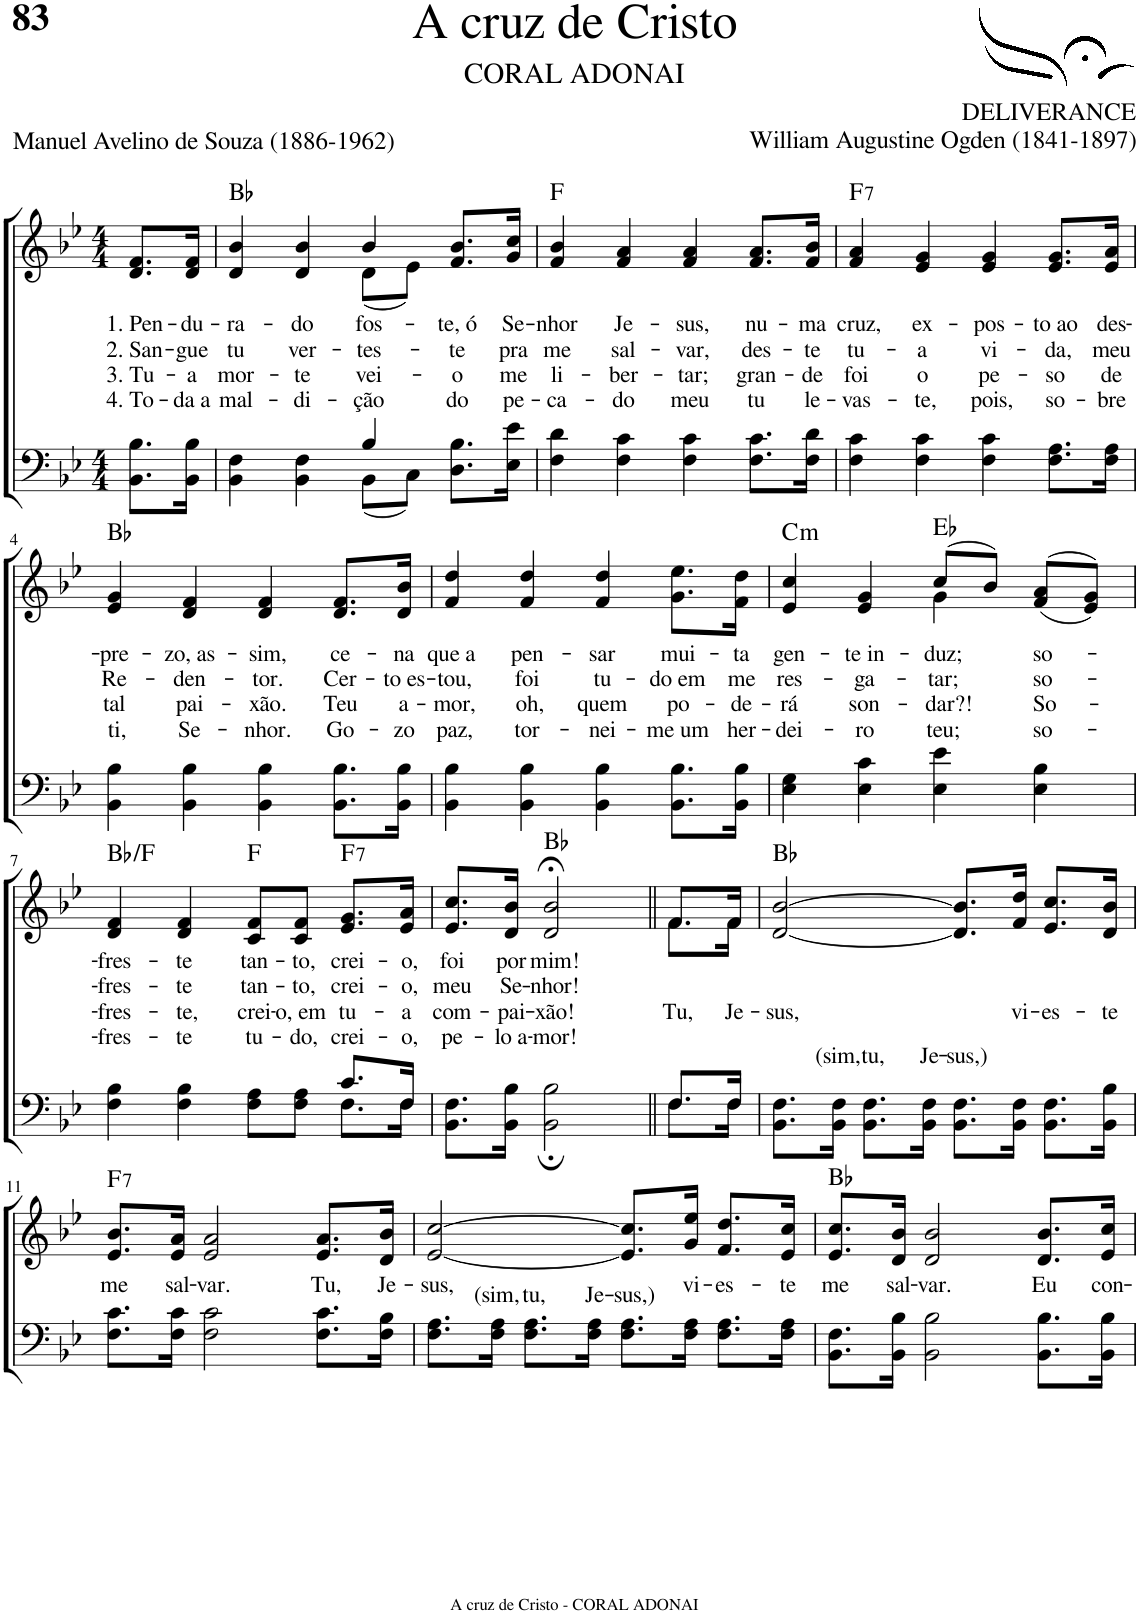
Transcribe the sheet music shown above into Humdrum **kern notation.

**kern	**text	**kern	**text	**text	**text	**text	**harte
*part2	*part2	*part1	*part1	*part1	*part1	*part1	*part1
*staff2	*staff2	*staff1	*staff1	*staff1	*staff1	*staff1	*
*I"Barítono	*	*I"Soprano	*	*	*	*	*
*clefF4	*	*clefG2	*	*	*	*	*
*k[b-e-]	*	*k[b-e-]	*	*	*	*	*
*M4/4	*	*M4/4	*	*	*	*	*
=	=	=	=	=	=	=	=
!	!	!	!LO:LY:b	!LO:LY:b	!LO:LY:b	!LO:LY:b	!
8.BB-\ 8.B-\L	.	8.d/ 8.f/L	1. Pen-	2. San-	3. Tu-	4. To-	.
!	!	!	!LO:LY:b	!LO:LY:b	!LO:LY:b	!LO:LY:b	!
16BB-\ 16B-\Jk	.	16d/ 16f/Jk	-du-	-gue	-a	-da a	.
=1	=1	=1	=1	=1	=1	=1	=1
*^	*	*	*	*	*	*	*
!	!	!	!	!LO:LY:b	!LO:LY:b	!LO:LY:b	!LO:LY:b	!LO:H:kt=N.C.
*	*	*	*^	*	*	*	*	*
4BB-\ 4F\	2ryy	.	4d/ 4b-/	2ryy	-ra-	tu	mor-	mal-	N
!	!	!	!	!	!LO:LY:b	!LO:LY:b	!LO:LY:b	!LO:LY:b	!
4BB-\ 4F\	.	.	4d/ 4b-/	.	-do	ver-	-te	-di-	.
!	!	!	!	!	!LO:LY:b	!LO:LY:b	!LO:LY:b	!LO:LY:b	!
4B-/	(8BB-\L	.	4b-/	(8d\L	fos-	-tes-	vei-	-ção	.
.	8C\J)	.	.	8e-\J)	.	.	.	.	.
!	!	!	!	!	!LO:LY:b	!LO:LY:b	!LO:LY:b	!LO:LY:b	!
8.D\ 8.B-\L	4ryy	.	8.f/ 8.b-/L	4ryy	-te, ó	-te	-o	do	.
!	!	!	!	!	!LO:LY:b	!LO:LY:b	!LO:LY:b	!LO:LY:b	!
16E-\ 16e-\Jk	.	.	16g/ 16cc/Jk	.	Se-	pra	me	pe-	.
*v	*v	*	*	*	*	*	*	*	*
*	*	*v	*v	*	*	*	*	*
=2	=2	=2	=2	=2	=2	=2	=2
!	!	!	!LO:LY:b	!LO:LY:b	!LO:LY:b	!LO:LY:b	!LO:H:kt=N.C.
4F\ 4d\	.	4f/ 4b-/	-nhor	me	li-	-ca-	N
!	!	!	!LO:LY:b	!LO:LY:b	!LO:LY:b	!LO:LY:b	!
4F\ 4c\	.	4f/ 4a/	Je-	sal-	-ber-	-do	.
!	!	!	!LO:LY:b	!LO:LY:b	!LO:LY:b	!LO:LY:b	!
4F\ 4c\	.	4f/ 4a/	-sus,	-var,	-tar;	meu	.
!	!	!	!LO:LY:b	!LO:LY:b	!LO:LY:b	!LO:LY:b	!
8.F\ 8.c\L	.	8.f/ 8.a/L	nu-	des-	gran-	tu	.
!	!	!	!LO:LY:b	!LO:LY:b	!LO:LY:b	!LO:LY:b	!
16F\ 16d\Jk	.	16f/ 16b-/Jk	-ma	-te	-de	le-	.
=3	=3	=3	=3	=3	=3	=3	=3
!	!	!	!LO:LY:b	!LO:LY:b	!LO:LY:b	!LO:LY:b	!LO:H:kt=7
4F\ 4c\	.	4f/ 4a/	cruz,	tu-	foi	-vas-	F:7
!	!	!	!LO:LY:b	!LO:LY:b	!LO:LY:b	!LO:LY:b	!
4F\ 4c\	.	4e-/ 4g/	ex-	-a	o	-te,	.
!	!	!	!LO:LY:b	!LO:LY:b	!LO:LY:b	!LO:LY:b	!
4F\ 4c\	.	4e-/ 4g/	-pos-	vi-	pe-	pois,	.
!	!	!	!LO:LY:b	!LO:LY:b	!LO:LY:b	!LO:LY:b	!
8.F\ 8.A\L	.	8.e-/ 8.g/L	-to ao	-da,	-so	so-	.
!	!	!	!LO:LY:b	!LO:LY:b	!LO:LY:b	!LO:LY:b	!
16F\ 16A\Jk	.	16e-/ 16a/Jk	des-	meu	de	-bre	.
!!LO:LB:g=z
=4	=4	=4	=4	=4	=4	=4	=4
!	!	!	!LO:LY:b	!LO:LY:b	!LO:LY:b	!LO:LY:b	!LO:H:kt=N.C.
4BB-\ 4B-\	.	4e-/ 4g/	-pre-	Re-	tal	ti,	N
!	!	!	!LO:LY:b	!LO:LY:b	!LO:LY:b	!LO:LY:b	!
4BB-\ 4B-\	.	4d/ 4f/	-zo, as-	-den-	pai-	Se-	.
!	!	!	!LO:LY:b	!LO:LY:b	!LO:LY:b	!LO:LY:b	!
4BB-\ 4B-\	.	4d/ 4f/	-sim,	-tor.	-xão.	-nhor.	.
!	!	!	!LO:LY:b	!LO:LY:b	!LO:LY:b	!LO:LY:b	!
8.BB-\ 8.B-\L	.	8.d/ 8.f/L	ce-	Cer-	Teu	Go-	.
!	!	!	!LO:LY:b	!LO:LY:b	!LO:LY:b	!LO:LY:b	!
16BB-\ 16B-\Jk	.	16d/ 16b-/Jk	-na	-to es-	a-	-zo	.
=5	=5	=5	=5	=5	=5	=5	=5
!	!	!	!LO:LY:b	!LO:LY:b	!LO:LY:b	!LO:LY:b	!
4BB-\ 4B-\	.	4f/ 4dd/	que a	-tou,	-mor,	paz,	.
!	!	!	!LO:LY:b	!LO:LY:b	!LO:LY:b	!LO:LY:b	!
4BB-\ 4B-\	.	4f/ 4dd/	pen-	foi	oh,	tor-	.
!	!	!	!LO:LY:b	!LO:LY:b	!LO:LY:b	!LO:LY:b	!
4BB-\ 4B-\	.	4f/ 4dd/	-sar	tu-	quem	-nei-	.
!	!	!	!LO:LY:b	!LO:LY:b	!LO:LY:b	!LO:LY:b	!
8.BB-\ 8.B-\L	.	8.g\ 8.ee-\L	mui-	-do em	po-	-me um	.
!	!	!	!LO:LY:b	!LO:LY:b	!LO:LY:b	!LO:LY:b	!
16BB-\ 16B-\Jk	.	16f\ 16dd\Jk	-ta	me	-de-	her-	.
=6	=6	=6	=6	=6	=6	=6	=6
!	!	!	!LO:LY:b	!LO:LY:b	!LO:LY:b	!LO:LY:b	!LO:H:kt=m
*	*	*^	*	*	*	*	*
4E-\ 4G\	.	4e-/ 4cc/	2ryy	gen-	res-	-rá	-dei-	C:min
!	!	!	!	!LO:LY:b	!LO:LY:b	!LO:LY:b	!LO:LY:b	!
4E-\ 4c\	.	4e-/ 4g/	.	-te in-	-ga-	son-	-ro	.
!	!	!	!	!LO:LY:b	!LO:LY:b	!LO:LY:b	!LO:LY:b	!LO:H:kt=N.C.
4E-\ 4e-\	.	(8cc/L	4g\	-duz;	-tar;	-dar?!	teu;	N
.	.	8b-/J)	.	.	.	.	.	.
!	!	!	!	!LO:LY:b	!LO:LY:b	!LO:LY:b	!LO:LY:b	!
4E-\ 4B-\	.	(>(8f/ 8a/L	4ryy	so-	so-	So-	so-	.
.	.	8e-/ 8g/J))	.	.	.	.	.	.
*	*	*v	*v	*	*	*	*	*
!!LO:LB:g=z
=7	=7	=7	=7	=7	=7	=7	=7
*^	*	*	*	*	*	*	*
!	!	!	!	!LO:LY:b	!LO:LY:b	!LO:LY:b	!LO:LY:b	!LO:H:kt=N.C.
4F\ 4B-\	2.ryy	.	4d/ 4f/	-fres-	-fres-	-fres-	-fres-	N
!	!	!	!	!LO:LY:b	!LO:LY:b	!LO:LY:b	!LO:LY:b	!
4F\ 4B-\	.	.	4d/ 4f/	-te	-te	-te,	-te	.
!	!	!	!	!LO:LY:b	!LO:LY:b	!LO:LY:b	!LO:LY:b	!LO:H:kt=N.C.
8F\ 8A\L	.	.	8c/ 8f/L	tan-	tan-	crei-	tu-	N
!	!	!	!	!LO:LY:b	!LO:LY:b	!LO:LY:b	!LO:LY:b	!
8F\ 8A\J	.	.	8c/ 8f/J	-to,	-to,	-o, em	-do,	.
!	!	!	!	!LO:LY:b	!LO:LY:b	!LO:LY:b	!LO:LY:b	!LO:H:kt=7
8.c/L	8.F\L	.	8.e-/ 8.g/L	crei-	crei-	tu-	crei-	F:7
!	!	!	!	!LO:LY:b	!LO:LY:b	!LO:LY:b	!LO:LY:b	!
16F/Jk	16F\Jk	.	16e-/ 16a/Jk	-o,	-o,	-a	-o,	.
=8	=8	=8	=8	=8	=8	=8	=8	=8
!	!	!	!	!LO:LY:b	!LO:LY:b	!LO:LY:b	!LO:LY:b	!
*v	*v	*	*	*	*	*	*	*
8.BB-\ 8.F\L	.	8.e-/ 8.cc/L	foi	meu	com-	pe-	.
!	!	!	!LO:LY:b	!LO:LY:b	!LO:LY:b	!LO:LY:b	!
16BB-\ 16B-\Jk	.	16d/ 16b-/Jk	por	Se-	-pai-	-lo a-	.
!	!	!	!LO:LY:b	!LO:LY:b	!LO:LY:b	!LO:LY:b	!LO:H:kt=N.C.
2BB-\; 2B-\;	.	2d/;< 2b-/;<	mim!	-nhor!	-xão!	-mor!	N
=9||	=9||	=9||	=9||	=9||	=9||	=9||	=9||
*^	*	*	*	*	*	*	*
!	!	!	!	!	!	!LO:LY:b	!	!
*	*	*	*^	*	*	*	*	*
8.F/L	8.F\L	.	8.f/L	8.f\L	.	.	Tu,	.	.
!	!	!	!	!	!	!	!LO:LY:b	!	!
16F/Jk	16F\Jk	.	16f/Jk	16f\Jk	.	.	Je-	.	.
=10	=10	=10	=10	=10	=10	=10	=10	=10	=10
!	!	!	!	!	!	!	!LO:LY:b	!	!LO:H:kt=N.C.
*v	*v	*	*	*	*	*	*	*	*
*	*	*v	*v	*	*	*	*	*
8.BB-\ 8.F\L	.	[2d/ [2b-/	.	.	-sus,	.	N
!	!LO:LY:a	!	!	!	!	!	!
16BB-\ 16F\Jk	(sim,	.	.	.	.	.	.
!	!LO:LY:a	!	!	!	!	!	!
8.BB-\ 8.F\L	tu,	.	.	.	.	.	.
!	!LO:LY:a	!	!	!	!	!	!
16BB-\ 16F\Jk	Je-	.	.	.	.	.	.
!	!LO:LY:a	!	!	!	!	!	!
8.BB-\ 8.F\L	-sus,)	8.d/] 8.b-/]L	.	.	.	.	.
!	!	!	!	!	!LO:LY:b	!	!
16BB-\ 16F\Jk	.	16f/ 16dd/Jk	.	.	vi-	.	.
!	!	!	!	!	!LO:LY:b	!	!
8.BB-\ 8.F\L	.	8.e-/ 8.cc/L	.	.	-es-	.	.
!	!	!	!	!	!LO:LY:b	!	!
16BB-\ 16B-\Jk	.	16d/ 16b-/Jk	.	.	-te	.	.
!!LO:LB:g=z
=11	=11	=11	=11	=11	=11	=11	=11
!	!	!	!LO:LY:b	!	!	!	!LO:H:kt=7
8.F\ 8.c\L	.	8.e-/ 8.b-/L	me	.	.	.	F:7
!	!	!	!LO:LY:b	!	!	!	!
16F\ 16c\Jk	.	16e-/ 16a/Jk	sal-	.	.	.	.
!	!	!	!LO:LY:b	!	!	!	!
2F\ 2c\	.	2e-/ 2a/	-var.	.	.	.	.
!	!	!	!LO:LY:b	!	!	!	!
8.F\ 8.c\L	.	8.e-/ 8.a/L	Tu,	.	.	.	.
!	!	!	!LO:LY:b	!	!	!	!
16F\ 16B-\Jk	.	16d/ 16b-/Jk	Je-	.	.	.	.
=12	=12	=12	=12	=12	=12	=12	=12
!	!	!	!LO:LY:b	!	!	!	!
8.F\ 8.A\L	.	[2e-/ [2cc/	-sus,	.	.	.	.
!	!LO:LY:a	!	!	!	!	!	!
16F\ 16A\Jk	(sim,	.	.	.	.	.	.
!	!LO:LY:a	!	!	!	!	!	!
8.F\ 8.A\L	tu,	.	.	.	.	.	.
!	!LO:LY:a	!	!	!	!	!	!
16F\ 16A\Jk	Je-	.	.	.	.	.	.
!	!LO:LY:a	!	!	!	!	!	!
8.F\ 8.A\L	-sus,)	8.e-/] 8.cc/]L	.	.	.	.	.
!	!	!	!LO:LY:b	!	!	!	!
16F\ 16A\Jk	.	16g/ 16ee-/Jk	vi-	.	.	.	.
!	!	!	!LO:LY:b	!	!	!	!
8.F\ 8.A\L	.	8.f/ 8.dd/L	-es-	.	.	.	.
!	!	!	!LO:LY:b	!	!	!	!
16F\ 16A\Jk	.	16e-/ 16cc/Jk	-te	.	.	.	.
=13	=13	=13	=13	=13	=13	=13	=13
!	!	!	!LO:LY:b	!	!	!	!LO:H:kt=N.C.
8.BB-\ 8.F\L	.	8.e-/ 8.cc/L	me	.	.	.	N
!	!	!	!LO:LY:b	!	!	!	!
16BB-\ 16B-\Jk	.	16d/ 16b-/Jk	sal-	.	.	.	.
!	!	!	!LO:LY:b	!	!	!	!
2BB-\ 2B-\	.	2d/ 2b-/	-var.	.	.	.	.
!	!	!	!LO:LY:b	!	!	!	!
8.BB-\ 8.B-\L	.	8.d/ 8.b-/L	Eu	.	.	.	.
!	!	!	!LO:LY:b	!	!	!	!
16BB-\ 16B-\Jk	.	16e-/ 16cc/Jk	con-	.	.	.	.
=	=	=	=	=	=	=	=
*-	*-	*-	*-	*-	*-	*-	*-
